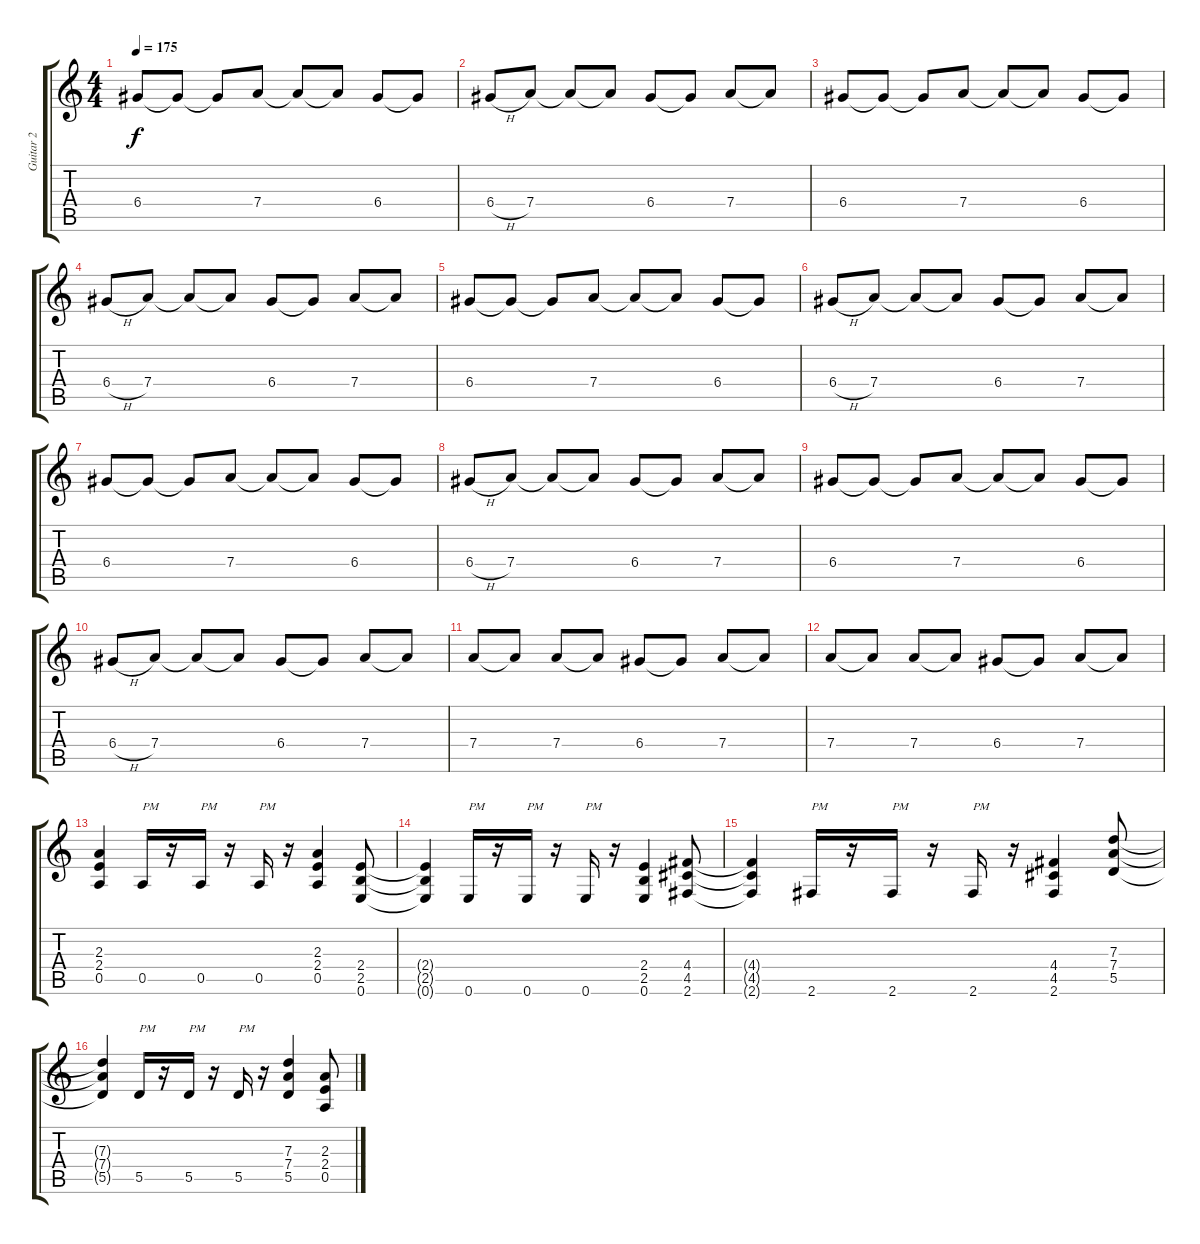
\track ("Guitar 2" "Guitar 2") {instrument distortionguitar}
\staff {score tabs}
\tuning (E4 B3 G3 D3 A2 E2) {hide}
\ts (4 4)
\tempo 175
\clef g2
\ks c
6.4.8{dy f} 6.4{t}.8 6.4{t}.8 7.4.8 7.4{t}.8 7.4{t}.8 6.4.8 6.4{t}.8 |
6.4{h}.8 7.4.8 7.4{t}.8 7.4{t}.8 6.4.8 6.4{t}.8 7.4.8 7.4{t}.8 |
6.4.8 6.4{t}.8 6.4{t}.8 7.4.8 7.4{t}.8 7.4{t}.8 6.4.8 6.4{t}.8 |
6.4{h}.8 7.4.8 7.4{t}.8 7.4{t}.8 6.4.8 6.4{t}.8 7.4.8 7.4{t}.8 |
6.4.8 6.4{t}.8 6.4{t}.8 7.4.8 7.4{t}.8 7.4{t}.8 6.4.8 6.4{t}.8 |
6.4{h}.8 7.4.8 7.4{t}.8 7.4{t}.8 6.4.8 6.4{t}.8 7.4.8 7.4{t}.8 |
6.4.8 6.4{t}.8 6.4{t}.8 7.4.8 7.4{t}.8 7.4{t}.8 6.4.8 6.4{t}.8 |
6.4{h}.8 7.4.8 7.4{t}.8 7.4{t}.8 6.4.8 6.4{t}.8 7.4.8 7.4{t}.8 |
6.4.8 6.4{t}.8 6.4{t}.8 7.4.8 7.4{t}.8 7.4{t}.8 6.4.8 6.4{t}.8 |
6.4{h}.8 7.4.8 7.4{t}.8 7.4{t}.8 6.4.8 6.4{t}.8 7.4.8 7.4{t}.8 |
7.4.8 7.4{t}.8 7.4.8 7.4{t}.8 6.4.8 6.4{t}.8 7.4.8 7.4{t}.8 |
7.4.8 7.4{t}.8 7.4.8 7.4{t}.8 6.4.8 6.4{t}.8 7.4.8 7.4{t}.8 |
(2.3 2.4 0.5).4 0.5.16{txt "PM"} r.16 0.5.16{txt "PM"} r.16 0.5.16{txt "PM"} r.16 (2.3 2.4 0.5).4 (2.4 2.5 0.6).8 |
(2.4{t} 2.5{t} 0.6{t}).4 0.6.16{txt "PM"} r.16 0.6.16{txt "PM"} r.16 0.6.16{txt "PM"} r.16 (2.4 2.5 0.6).4 (4.4 4.5 2.6).8 |
(4.4{t} 4.5{t} 2.6{t}).4 2.6.16{txt "PM"} r.16 2.6.16{txt "PM"} r.16 2.6.16{txt "PM"} r.16 (4.4 4.5 2.6).4 (7.3 7.4 5.5).8 |
(7.3{t} 7.4{t} 5.5{t}).4 5.5.16{txt "PM"} r.16 5.5.16{txt "PM"} r.16 5.5.16{txt "PM"} r.16 (7.3 7.4 5.5).4 (2.3 2.4 0.5).8
